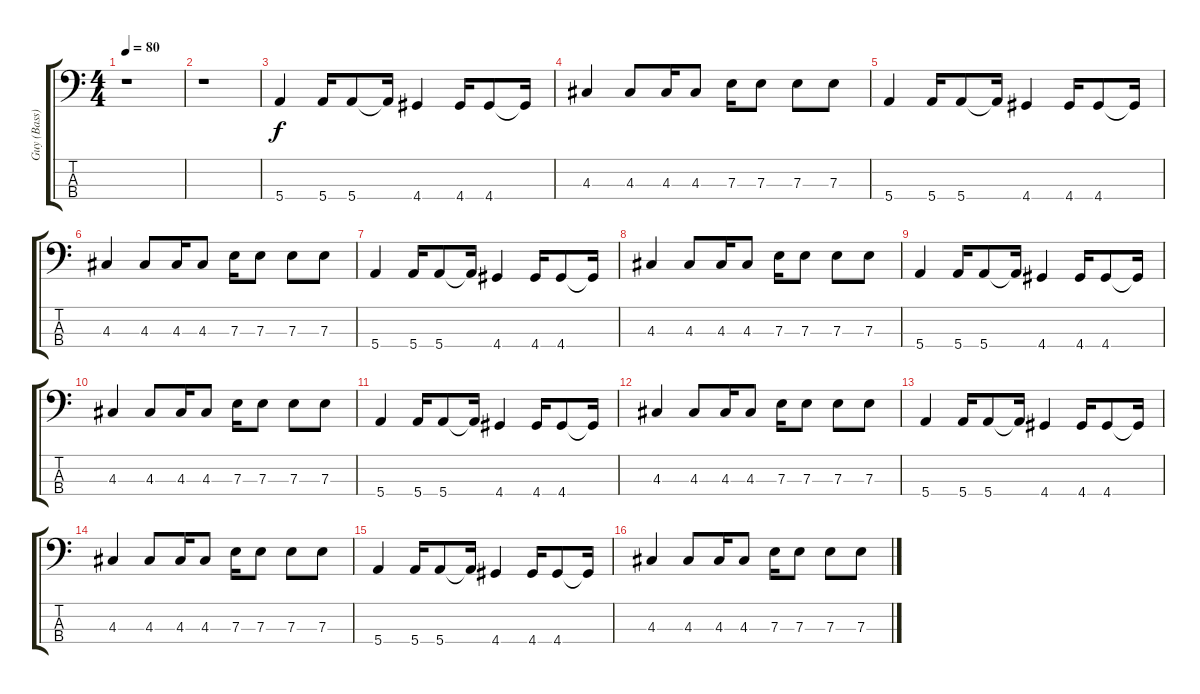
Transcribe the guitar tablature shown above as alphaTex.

\track ("Guy (Bass)" "Guy (Bass)") {instrument electricbassfinger}
\staff {score tabs}
\tuning (G2 D2 A1 E1) {hide}
\ts (4 4)
\tempo 80
\clef f4
\ks c
r.1{dy f instrument electricbassfinger} |
r.1 |
5.4.4 5.4.16 5.4.8 5.4{t}.16 4.4.4 4.4.16 4.4.8 4.4{t}.16 |
4.3.4 4.3.8 4.3.16 4.3.8 7.3.16 7.3.8 7.3.8 7.3.8 |
5.4.4 5.4.16 5.4.8 5.4{t}.16 4.4.4 4.4.16 4.4.8 4.4{t}.16 |
4.3.4 4.3.8 4.3.16 4.3.8 7.3.16 7.3.8 7.3.8 7.3.8 |
5.4.4 5.4.16 5.4.8 5.4{t}.16 4.4.4 4.4.16 4.4.8 4.4{t}.16 |
4.3.4 4.3.8 4.3.16 4.3.8 7.3.16 7.3.8 7.3.8 7.3.8 |
5.4.4 5.4.16 5.4.8 5.4{t}.16 4.4.4 4.4.16 4.4.8 4.4{t}.16 |
4.3.4 4.3.8 4.3.16 4.3.8 7.3.16 7.3.8 7.3.8 7.3.8 |
5.4.4 5.4.16 5.4.8 5.4{t}.16 4.4.4 4.4.16 4.4.8 4.4{t}.16 |
4.3.4 4.3.8 4.3.16 4.3.8 7.3.16 7.3.8 7.3.8 7.3.8 |
5.4.4 5.4.16 5.4.8 5.4{t}.16 4.4.4 4.4.16 4.4.8 4.4{t}.16 |
4.3.4 4.3.8 4.3.16 4.3.8 7.3.16 7.3.8 7.3.8 7.3.8 |
5.4.4 5.4.16 5.4.8 5.4{t}.16 4.4.4 4.4.16 4.4.8 4.4{t}.16 |
4.3.4 4.3.8 4.3.16 4.3.8 7.3.16 7.3.8 7.3.8 7.3.8
